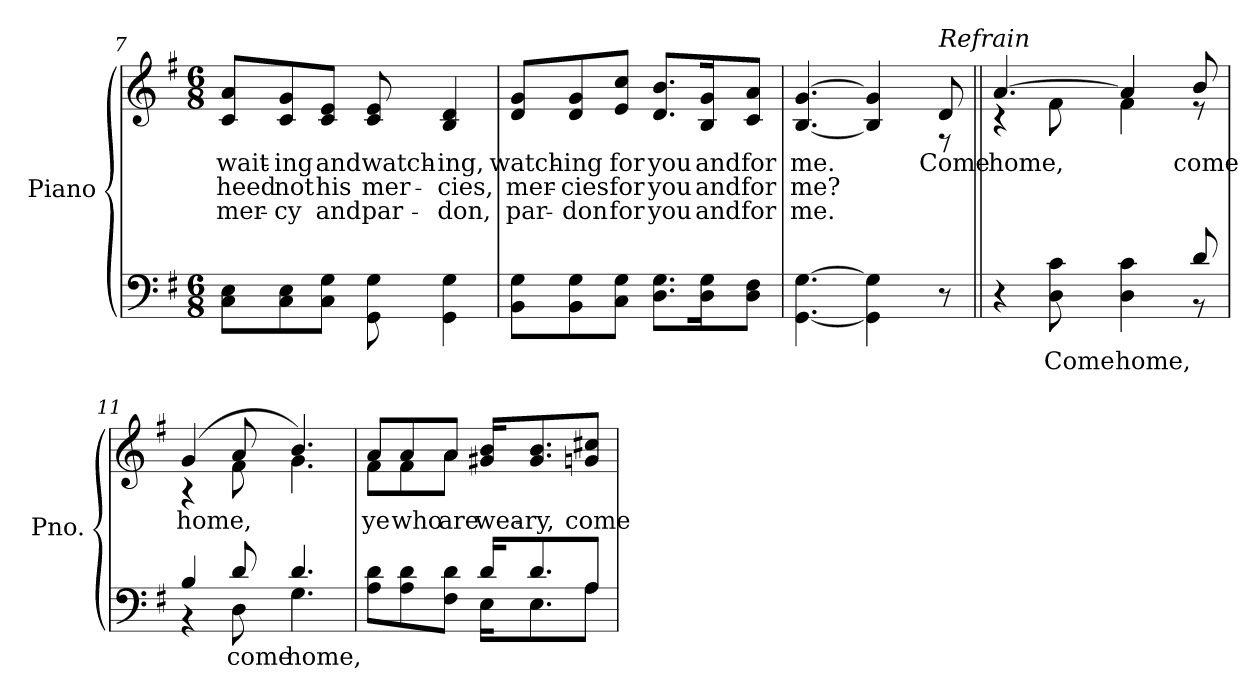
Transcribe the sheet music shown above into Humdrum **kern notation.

**kern	**text	**kern	**text	**text	**text
*part2	*part2	*part1	*part1	*part1	*part1
*staff2	*staff2	*staff1	*staff1	*staff1	*staff1
*I"Piano	*	*I"Piano	*	*	*
*I'Pno.	*	*I'Pno.	*	*	*
*clefF4	*	*clefG2	*	*	*
*k[f#]	*	*k[f#]	*	*	*
*G:	*	*G:	*	*	*
*M6/8	*	*M6/8	*	*	*
=7	=7	=7	=7	=7	=7
!	!	!	!LO:LY:b:color=#000000	!LO:LY:b:color=#000000	!LO:LY:b:color=#000000
8Ci\ 8Ei\L	.	8ci/ 8ai/L	wait-	heed	mer-
!	!	!	!LO:LY:b:color=#000000	!LO:LY:b:color=#000000	!LO:LY:b:color=#000000
8Ci\ 8Ei\	.	8ci/ 8gi/	-ing	not	-cy
!	!	!	!LO:LY:b:color=#000000	!LO:LY:b:color=#000000	!LO:LY:b:color=#000000
8Ci\ 8Gi\J	.	8ci/ 8ei/J	and	his	and
!	!	!	!LO:LY:b:color=#000000	!LO:LY:b:color=#000000	!LO:LY:b:color=#000000
8GGi\ 8Gi	.	8ci/ 8ei	watch-	mer-	par-
!	!	!	!LO:LY:b:color=#000000	!LO:LY:b:color=#000000	!LO:LY:b:color=#000000
4GGi\ 4Gi	.	4Bi/ 4di	-ing,	-cies,	-don,
!!LO:LB:g=z
=8	=8	=8	=8	=8	=8
!	!	!	!LO:LY:b:color=#000000	!LO:LY:b:color=#000000	!LO:LY:b:color=#000000
8BBi\ 8Gi\L	.	8di/ 8gi/L	watch-	mer-	par-
!	!	!	!LO:LY:b:color=#000000	!LO:LY:b:color=#000000	!LO:LY:b:color=#000000
8BBi\ 8Gi\	.	8di/ 8gi/	-ing	-cies	-don
!	!	!	!LO:LY:b:color=#000000	!LO:LY:b:color=#000000	!LO:LY:b:color=#000000
8Ci\ 8Gi\J	.	8ei/ 8cci/J	for	for	for
!	!	!	!LO:LY:b:color=#000000	!LO:LY:b:color=#000000	!LO:LY:b:color=#000000
8.Di\ 8.Gi\L	.	8.di/ 8.bi/L	you	you	you
!	!	!	!LO:LY:b:color=#000000	!LO:LY:b:color=#000000	!LO:LY:b:color=#000000
16Di\ 16Gi\K	.	16Bi/ 16gi/K	and	and	and
!	!	!	!LO:LY:b:color=#000000	!LO:LY:b:color=#000000	!LO:LY:b:color=#000000
8Di\ 8F#i\J	.	8ci/ 8ai/J	for	for	for
=9	=9	=9	=9	=9	=9
*^	*	*	*	*	*
!	!	!	!	!LO:LY:b:color=#000000	!LO:LY:b:color=#000000	!LO:LY:b:color=#000000
*	*	*	*^	*	*	*
[4.GGi\ [4.Gi	4.ryy	.	[4.Bi/ [4.gi	4.ryy	me.	me?	me.
4GGi\] 4Gi]	8ryy	.	4Bi/] 4gi]	8ryy	.	.	.
.	8ryy	.	.	8ryy	.	.	.
!	!	!	!LO:TX:a:i:t=Refrain	!	!	!	!
!	!	!	!	!	!LO:LY:b:color=#000000	!	!
8r	8ryy	.	8di/	8r	Come	.	.
=10||	=10||	=10||	=10||	=10||	=10||	=10||	=10||
!	!	!	!	!	!LO:LY:b:color=#000000	!	!
4r	4.ryy	.	[4.ai/	4r	home,	.	.
!	!	!LO:LY:a:color=#000000	!	!	!	!	!
8Di\ 8ci	.	Come	.	8f#i\	.	.	.
!	!	!LO:LY:a:color=#000000	!	!	!	!	!
4Di\ 4ci	8ryy	home,	4ai/]	4f#i\	.	.	.
.	8ryy	.	.	.	.	.	.
!	!	!	!	!	!LO:LY:b:color=#000000	!	!
8di/	8r	.	8bi/	8r	come	.	.
=11	=11	=11	=11	=11	=11	=11	=11
!	!	!	!	!	!LO:LY:b:color=#000000	!	!
4Bi/	4r	.	(4gi/	4r	home,	.	.
!	!	!LO:LY:a:color=#000000	!	!	!	!	!
8di/	8Di\	come	8ai/	8f#i\	.	.	.
!	!	!LO:LY:a:color=#000000	!	!	!	!	!
4.di/	4.Gi\	home,	4.bi/)	4.gi\	.	.	.
!!LO:LB:g=z	!!
=12	=12	=12	=12	=12	=12	=12	=12
!	!	!	!	!	!LO:LY:b:color=#000000	!	!
8Ai\ 8di\L	4.ryy	.	8ai/L	8f#i\L	ye	.	.
!	!	!	!	!	!LO:LY:b:color=#000000	!	!
8Ai\ 8di\	.	.	8ai/	8f#i\	who	.	.
!	!	!	!	!	!LO:LY:b:color=#000000	!	!
8F#i\ 8di\J	.	.	8ai/J	8ai\J	are	.	.
!	!	!	!	!	!LO:LY:b:color=#000000	!	!
16di/KL	16Ei\KL	.	16g#Xi/ 16bi/KL	8ryy	wea-	.	.
!	!	!	!	!	!LO:LY:b:color=#000000	!	!
8.di/	8.Ei\	.	8.g#i/ 8.bi/	.	-ry,	.	.
.	.	.	.	8ryy	.	.	.
!	!	!	!	!	!LO:LY:b:color=#000000	!	!
8Ai/J	8Ai\J	.	8gni/ 8cc#Xi/J	8ryy	come	.	.
*v	*v	*	*	*	*	*	*
*	*	*v	*v	*	*	*
=	=	=	=	=	=
*-	*-	*-	*-	*-	*-
